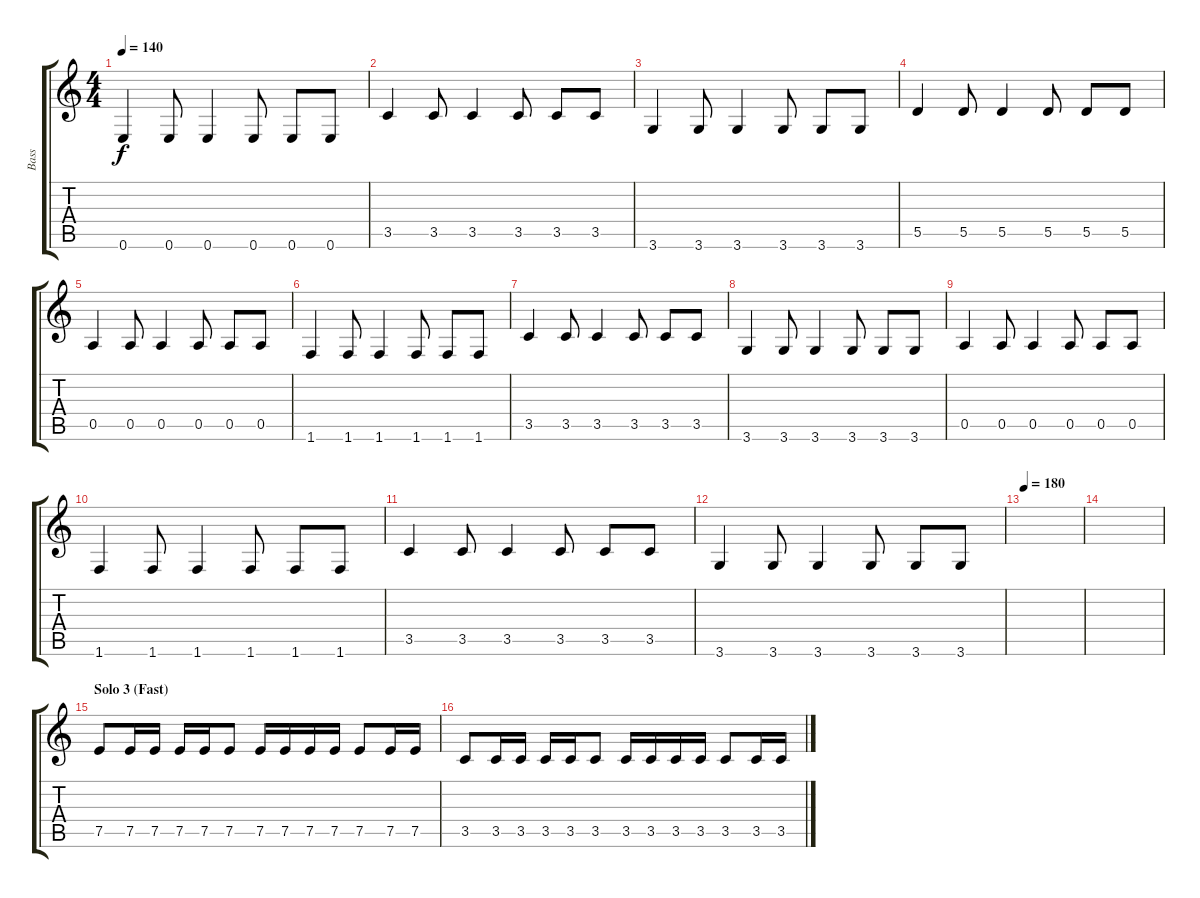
\track ("Bass" "Bass") {instrument electricbassfinger}
\staff {score tabs}
\tuning (E4 B3 G3 D3 A2 E2) {hide}
\ts (4 4)
\tempo 140
\clef g2
\ks c
0.6.4{dy f} 0.6.8 0.6.4 0.6.8 0.6.8 0.6.8 |
3.5.4 3.5.8 3.5.4 3.5.8 3.5.8 3.5.8 |
3.6.4 3.6.8 3.6.4 3.6.8 3.6.8 3.6.8 |
5.5.4 5.5.8 5.5.4 5.5.8 5.5.8 5.5.8 |
0.5.4 0.5.8 0.5.4 0.5.8 0.5.8 0.5.8 |
1.6.4 1.6.8 1.6.4 1.6.8 1.6.8 1.6.8 |
3.5.4 3.5.8 3.5.4 3.5.8 3.5.8 3.5.8 |
3.6.4 3.6.8 3.6.4 3.6.8 3.6.8 3.6.8 |
0.5.4 0.5.8 0.5.4 0.5.8 0.5.8 0.5.8 |
1.6.4 1.6.8 1.6.4 1.6.8 1.6.8 1.6.8 |
3.5.4 3.5.8 3.5.4 3.5.8 3.5.8 3.5.8 |
3.6.4 3.6.8 3.6.4 3.6.8 3.6.8 3.6.8 |
\tempo 180
|
|
\section ("" "Solo 3 (Fast)")
7.5.8 7.5.16 7.5.16 7.5.16 7.5.16 7.5.8 7.5.16 7.5.16 7.5.16 7.5.16 7.5.8 7.5.16 7.5.16 |
3.5.8 3.5.16 3.5.16 3.5.16 3.5.16 3.5.8 3.5.16 3.5.16 3.5.16 3.5.16 3.5.8 3.5.16 3.5.16
